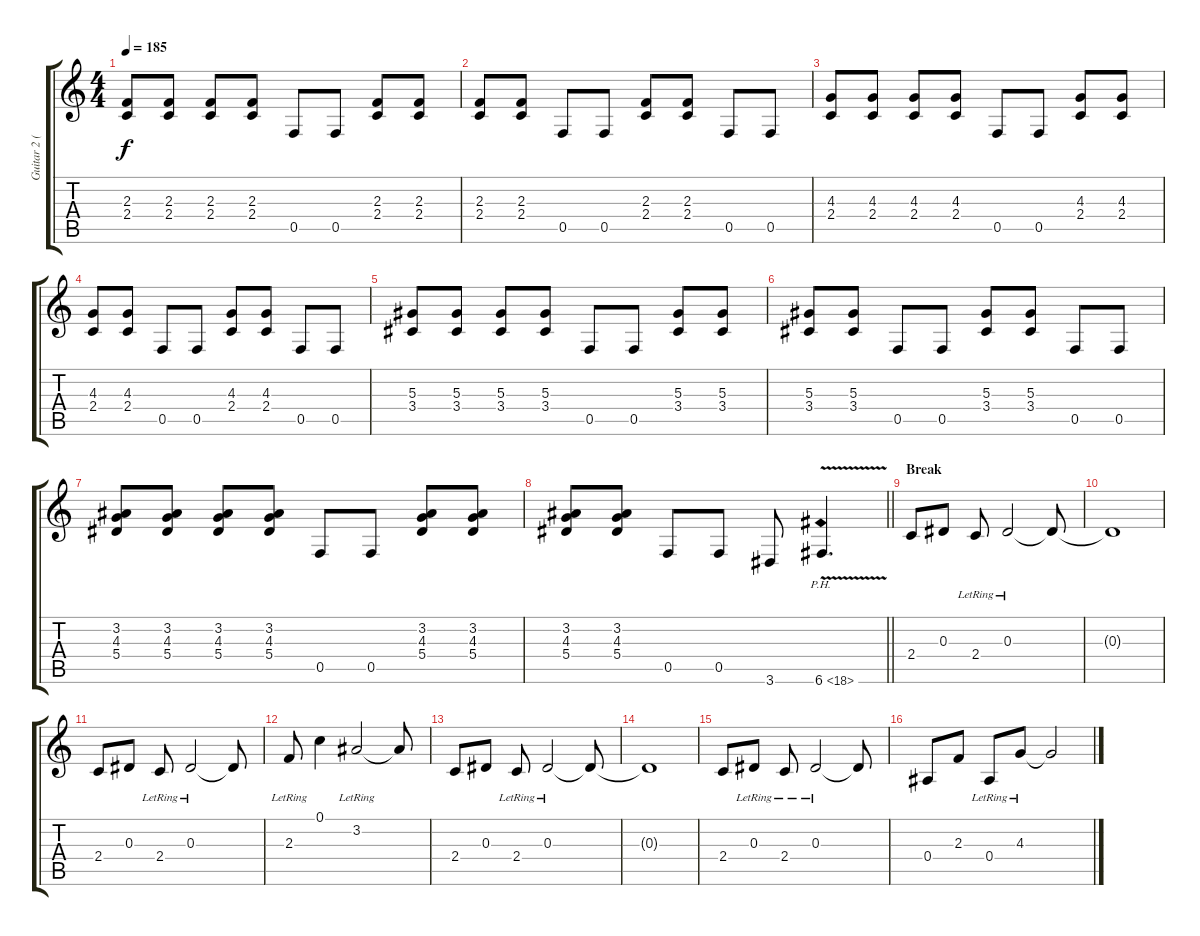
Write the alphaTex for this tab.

\track ("Guitar 2 (Lead)" "Guitar 2 (") {instrument distortionguitar}
\staff {score tabs}
\tuning (C4 G3 Eb3 Bb2 F2 C2) {hide}
\ts (4 4)
\tempo 185
\clef g2
\ks c
(2.3 2.4).8{dy f instrument distortionguitar} (2.3 2.4).8 (2.3 2.4).8 (2.3 2.4).8 0.5.8 0.5.8 (2.3 2.4).8 (2.3 2.4).8 |
(2.3 2.4).8 (2.3 2.4).8 0.5.8 0.5.8 (2.3 2.4).8 (2.3 2.4).8 0.5.8 0.5.8 |
(4.3 2.4).8 (4.3 2.4).8 (4.3 2.4).8 (4.3 2.4).8 0.5.8 0.5.8 (4.3 2.4).8 (4.3 2.4).8 |
(4.3 2.4).8 (4.3 2.4).8 0.5.8 0.5.8 (4.3 2.4).8 (4.3 2.4).8 0.5.8 0.5.8 |
(5.3 3.4).8 (5.3 3.4).8 (5.3 3.4).8 (5.3 3.4).8 0.5.8 0.5.8 (5.3 3.4).8 (5.3 3.4).8 |
(5.3 3.4).8 (5.3 3.4).8 0.5.8 0.5.8 (5.3 3.4).8 (5.3 3.4).8 0.5.8 0.5.8 |
(3.2 4.3 5.4).8 (3.2 4.3 5.4).8 (3.2 4.3 5.4).8 (3.2 4.3 5.4).8 0.5.8 0.5.8 (3.2 4.3 5.4).8 (3.2 4.3 5.4).8 |
\barLineRight lightlight
(3.2 4.3 5.4).8 (3.2 4.3 5.4).8 0.5.8 0.5.8 3.6.8 6.6{ph 12 v}.4{d} |
\section ("" "Break")
2.4.8{instrument acousticguitarsteel} 0.3.8 2.4{lr}.8 0.3{lr}.2 0.3{t}.8 |
0.3{t}.1 |
2.4.8 0.3.8 2.4{lr}.8 0.3{lr}.2 0.3{t}.8 |
2.3{lr}.8 0.1.4 3.2{lr}.2 3.2{t}.8 |
2.4.8 0.3.8 2.4{lr}.8 0.3{lr}.2 0.3{t}.8 |
0.3{t}.1 |
2.4.8 0.3{lr}.8 2.4{lr}.8 0.3{lr}.2 0.3{t}.8 |
0.4.8 2.3.8 0.4{lr}.8 4.3{lr}.8 4.3{t}.2
